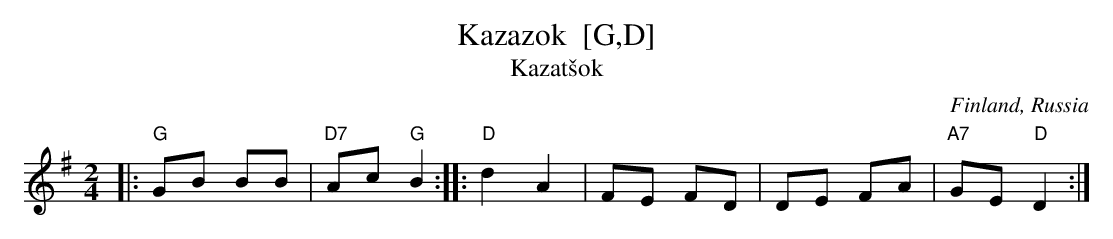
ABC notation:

X:1
T: Kazazok  [G,D]
T: Kazat\vsok
O: Finland, Russia
M: 2/4
L: 1/8
K: G
|: "G"GB BB | "D7"Ac "G"B2 :|\
|: "D"d2 A2 | FE FD | DE FA | "A7"GE "D"D2 :|
